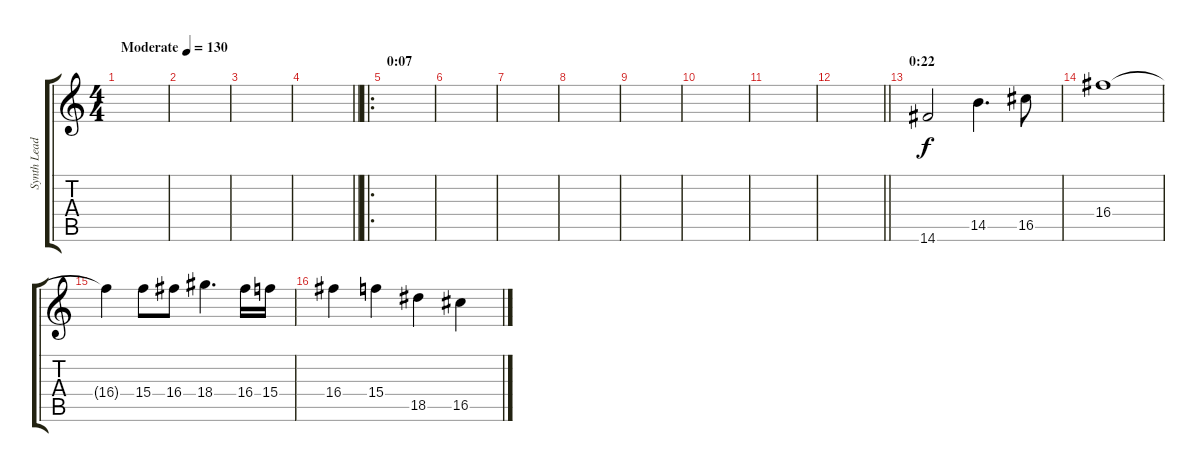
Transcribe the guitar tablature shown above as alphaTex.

\track ("Synth Lead" "Synth Lead") {instrument stringensemble1}
\staff {score tabs}
\tuning (E5 B4 G4 D4 A3 E3) {hide}
\ts (4 4)
\tempo (130 "Moderate")
\clef g2
\ks c
|
|
|
\barLineRight lightlight
|
\ro
\section ("" "0:07")
|
|
|
|
|
|
|
\barLineRight lightlight
|
\section ("" "0:22")
14.6.2 14.5.4{d} 16.5.8 |
16.4.1 |
16.4{t}.4 15.4.8 16.4.8 18.4.4{d} 16.4.16 15.4.16 |
16.4.4 15.4.4 18.5.4 16.5.4
